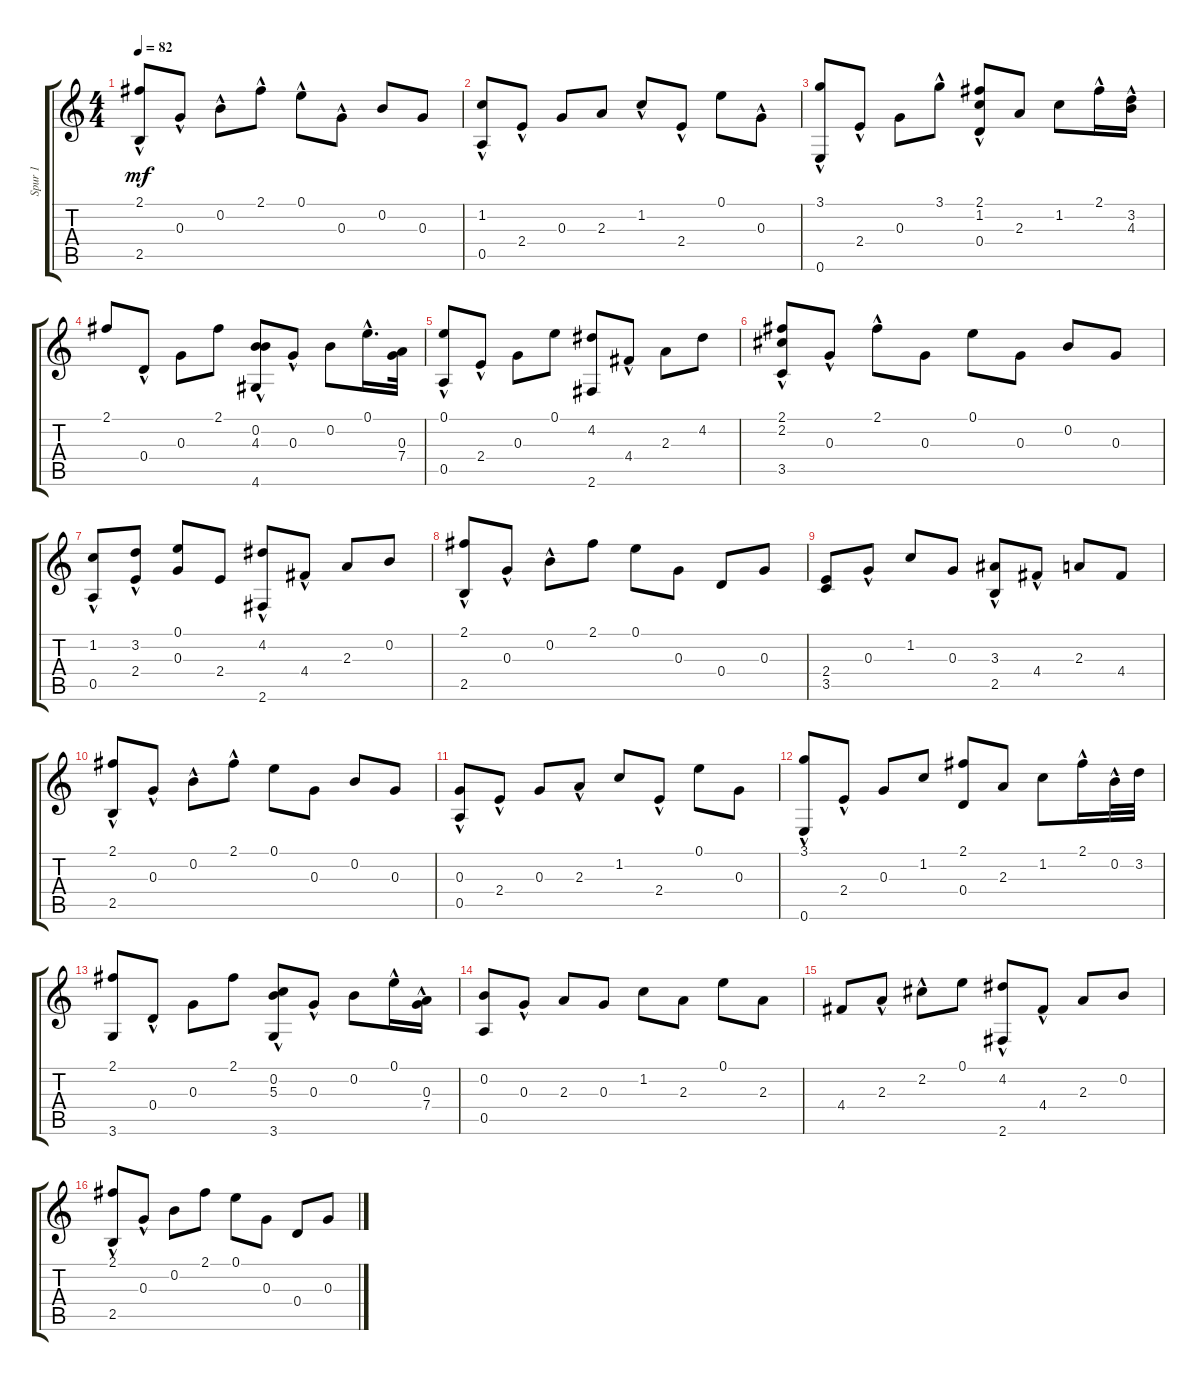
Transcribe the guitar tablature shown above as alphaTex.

\track ("Spur 1" "Spur 1") {instrument acousticguitarsteel}
\staff {score tabs}
\tuning (E4 B3 G3 D3 A2 E2) {hide}
\ts (4 4)
\tempo 82
\clef g2
\ks c
(2.1 2.5{hac}).8{dy mf} 0.3{hac}.8 0.2{hac}.8 2.1{hac}.8 0.1{hac}.8 0.3{hac}.8 0.2.8 0.3.8 |
(1.2{hac} 0.5{hac}).8 2.4{hac}.8 0.3.8 2.3.8 1.2{hac}.8 2.4{hac}.8 0.1.8 0.3{hac}.8 |
(3.1 0.6{hac}).8 2.4{hac}.8 0.3.8 3.1{hac}.8 (2.1 1.2{hac} 0.4).8 2.3.8 1.2.8 2.1{hac}.16 (3.2 4.3{hac}).16 |
2.1.8 0.4{hac}.8 0.3.8 2.1.8 (0.2{hac} 4.3 4.6).8 0.3{hac}.8 0.2.8 0.1{hac}.16{d} (0.3 7.4).32 |
(0.1 0.5{hac}).8 2.4{hac}.8 0.3.8 0.1.8 (4.2 2.6).8 4.4{hac}.8 2.3.8 4.2.8 |
(2.1 2.2{hac} 3.5{hac}).8 0.3{hac}.8 2.1{hac}.8 0.3.8 0.1.8 0.3.8 0.2.8 0.3.8 |
(1.2 0.5{hac}).8 (3.2{hac} 2.4).8 (0.1 0.3).8 2.4.8 (4.2 2.6{hac}).8 4.4{hac}.8 2.3.8 0.2.8 |
(2.1 2.5{hac}).8 0.3{hac}.8 0.2{hac}.8 2.1.8 0.1.8 0.3.8 0.4.8 0.3.8 |
(2.4 3.5).8 0.3{hac}.8 1.2.8 0.3.8 (3.3{hac} 2.5).8 4.4{hac}.8 2.3.8 4.4.8 |
(2.1 2.5{hac}).8 0.3{hac}.8 0.2{hac}.8 2.1{hac}.8 0.1.8 0.3.8 0.2.8 0.3.8 |
(0.3{hac} 0.5{hac}).8 2.4{hac}.8 0.3.8 2.3{hac}.8 1.2.8 2.4{hac}.8 0.1.8 0.3.8 |
(3.1 0.6{hac}).8 2.4{hac}.8 0.3.8 1.2.8 (2.1 0.4).8 2.3.8 1.2.8 2.1{hac}.16 0.2{hac}.32 3.2.32 |
(2.1 3.6).8 0.4{hac}.8 0.3.8 2.1.8 (0.2{hac} 5.3 3.6).8 0.3{hac}.8 0.2.8 0.1{hac}.16 (0.3 7.4{hac}).16 |
(0.2 0.5).8 0.3{hac}.8 2.3.8 0.3.8 1.2.8 2.3.8 0.1.8 2.3.8 |
4.4.8 2.3{hac}.8 2.2{hac}.8 0.1.8 (4.2 2.6{hac}).8 4.4{hac}.8 2.3.8 0.2.8 |
(2.1 2.5{hac}).8 0.3{hac}.8 0.2.8 2.1.8 0.1.8 0.3.8 0.4.8 0.3.8
